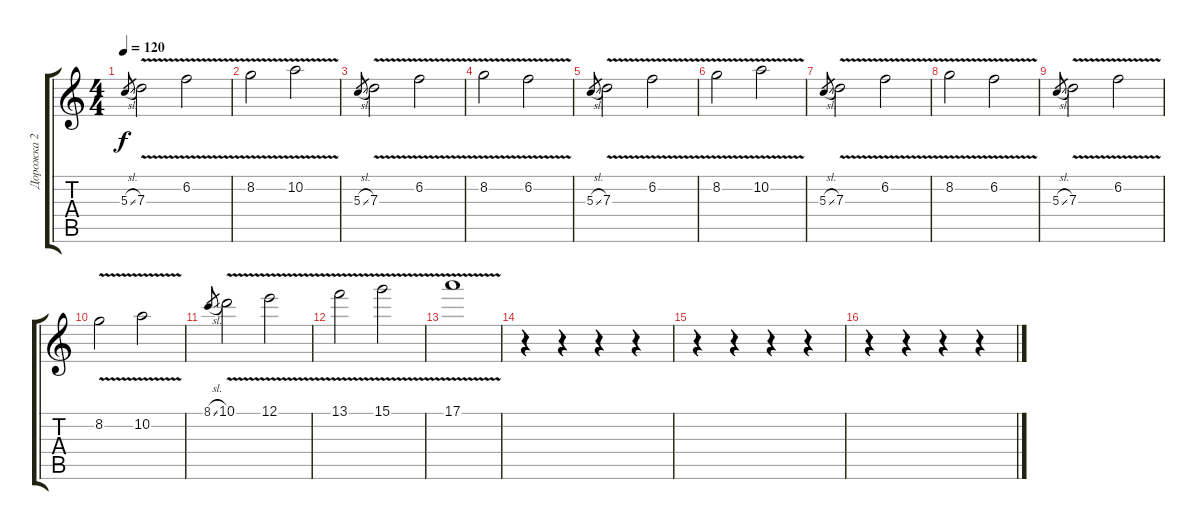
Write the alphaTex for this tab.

\track ("Дорожка 2" "Дорожка 2") {instrument acousticguitarsteel}
\staff {score tabs}
\tuning (E4 B3 G3 D3 A2 E2) {hide}
\ts (4 4)
\tempo 120
\clef g2
\ks c
5.3{sl}.8{gr dy f} 7.3{v}.2 6.2{v}.2 |
8.2{v}.2 10.2{v}.2 |
5.3{sl}.8{gr} 7.3{v}.2 6.2{v}.2 |
8.2{v}.2 6.2{v}.2 |
5.3{sl}.8{gr} 7.3{v}.2 6.2{v}.2 |
8.2{v}.2 10.2{v}.2 |
5.3{sl}.8{gr} 7.3{v}.2 6.2{v}.2 |
8.2{v}.2 6.2{v}.2 |
5.3{sl}.8{gr} 7.3{v}.2 6.2{v}.2 |
8.2{v}.2 10.2{v}.2 |
8.1{sl}.8{gr} 10.1{v}.2 12.1{v}.2 |
13.1{v}.2 15.1{v}.2 |
17.1{v}.1 |
r.4 r.4 r.4 r.4 |
r.4 r.4 r.4 r.4 |
r.4 r.4 r.4 r.4
